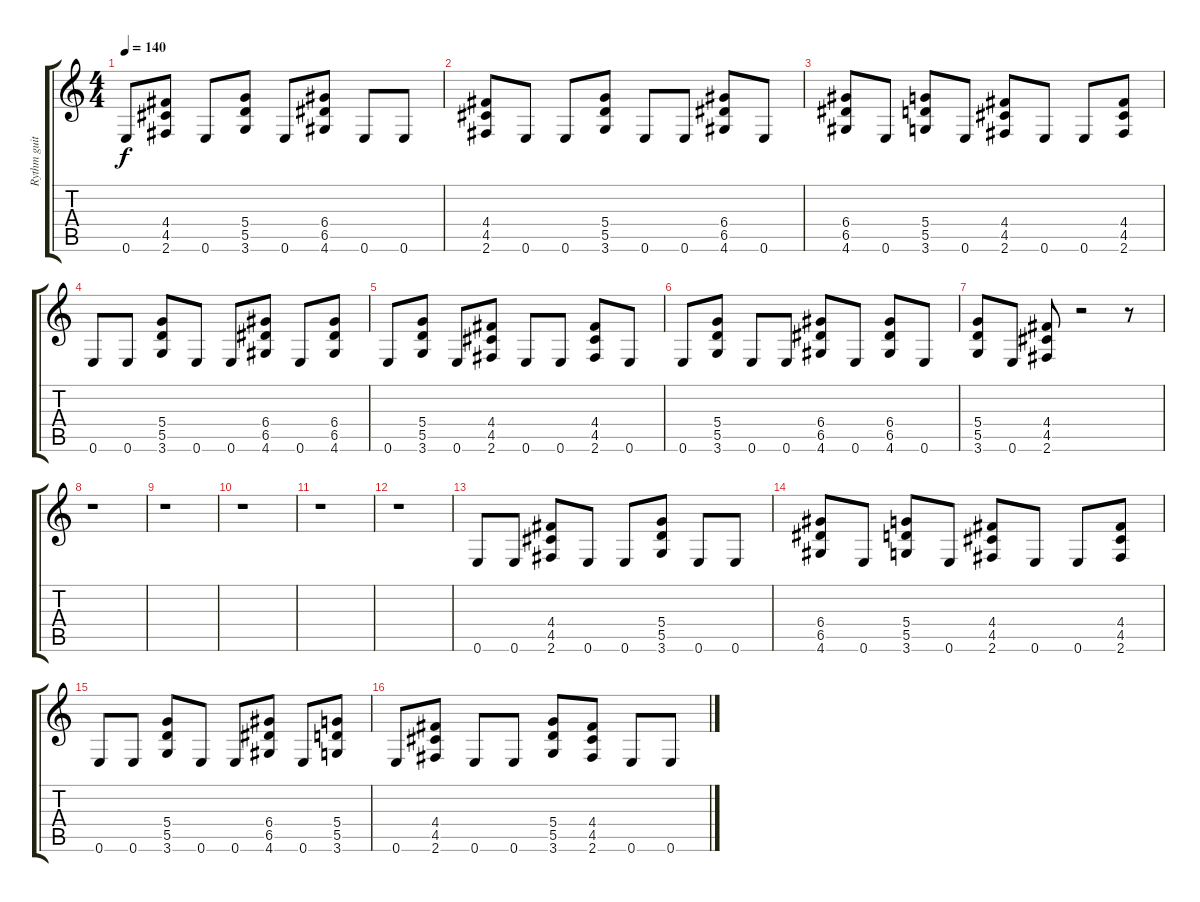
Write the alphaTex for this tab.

\track ("Rythm guitar" "Rythm guit") {instrument distortionguitar}
\staff {score tabs}
\tuning (E4 B3 G3 D3 A2 E2) {hide}
\ts (4 4)
\tempo 140
\clef g2
\ks c
0.6.8{dy f} (4.4 4.5 2.6).8 0.6.8 (5.4 5.5 3.6).8 0.6.8 (6.4 6.5 4.6).8 0.6.8 0.6.8 |
(4.4 4.5 2.6).8 0.6.8 0.6.8 (5.4 5.5 3.6).8 0.6.8 0.6.8 (6.4 6.5 4.6).8 0.6.8 |
(6.4 6.5 4.6).8 0.6.8 (5.4 5.5 3.6).8 0.6.8 (4.4 4.5 2.6).8 0.6.8 0.6.8 (4.4 4.5 2.6).8 |
0.6.8 0.6.8 (5.4 5.5 3.6).8 0.6.8 0.6.8 (6.4 6.5 4.6).8 0.6.8 (6.4 6.5 4.6).8 |
0.6.8 (5.4 5.5 3.6).8 0.6.8 (4.4 4.5 2.6).8 0.6.8 0.6.8 (4.4 4.5 2.6).8 0.6.8 |
0.6.8 (5.4 5.5 3.6).8 0.6.8 0.6.8 (6.4 6.5 4.6).8 0.6.8 (6.4 6.5 4.6).8 0.6.8 |
(5.4 5.5 3.6).8 0.6.8 (4.4 4.5 2.6).8 r.2 r.8 |
r.1 |
r.1 |
r.1 |
r.1 |
r.1 |
0.6.8 0.6.8 (4.4 4.5 2.6).8 0.6.8 0.6.8 (5.4 5.5 3.6).8 0.6.8 0.6.8 |
(6.4 6.5 4.6).8 0.6.8 (5.4 5.5 3.6).8 0.6.8 (4.4 4.5 2.6).8 0.6.8 0.6.8 (4.4 4.5 2.6).8 |
0.6.8 0.6.8 (5.4 5.5 3.6).8 0.6.8 0.6.8 (6.4 6.5 4.6).8 0.6.8 (5.4 5.5 3.6).8 |
0.6.8 (4.4 4.5 2.6).8 0.6.8 0.6.8 (5.4 5.5 3.6).8 (4.4 4.5 2.6).8 0.6.8 0.6.8
